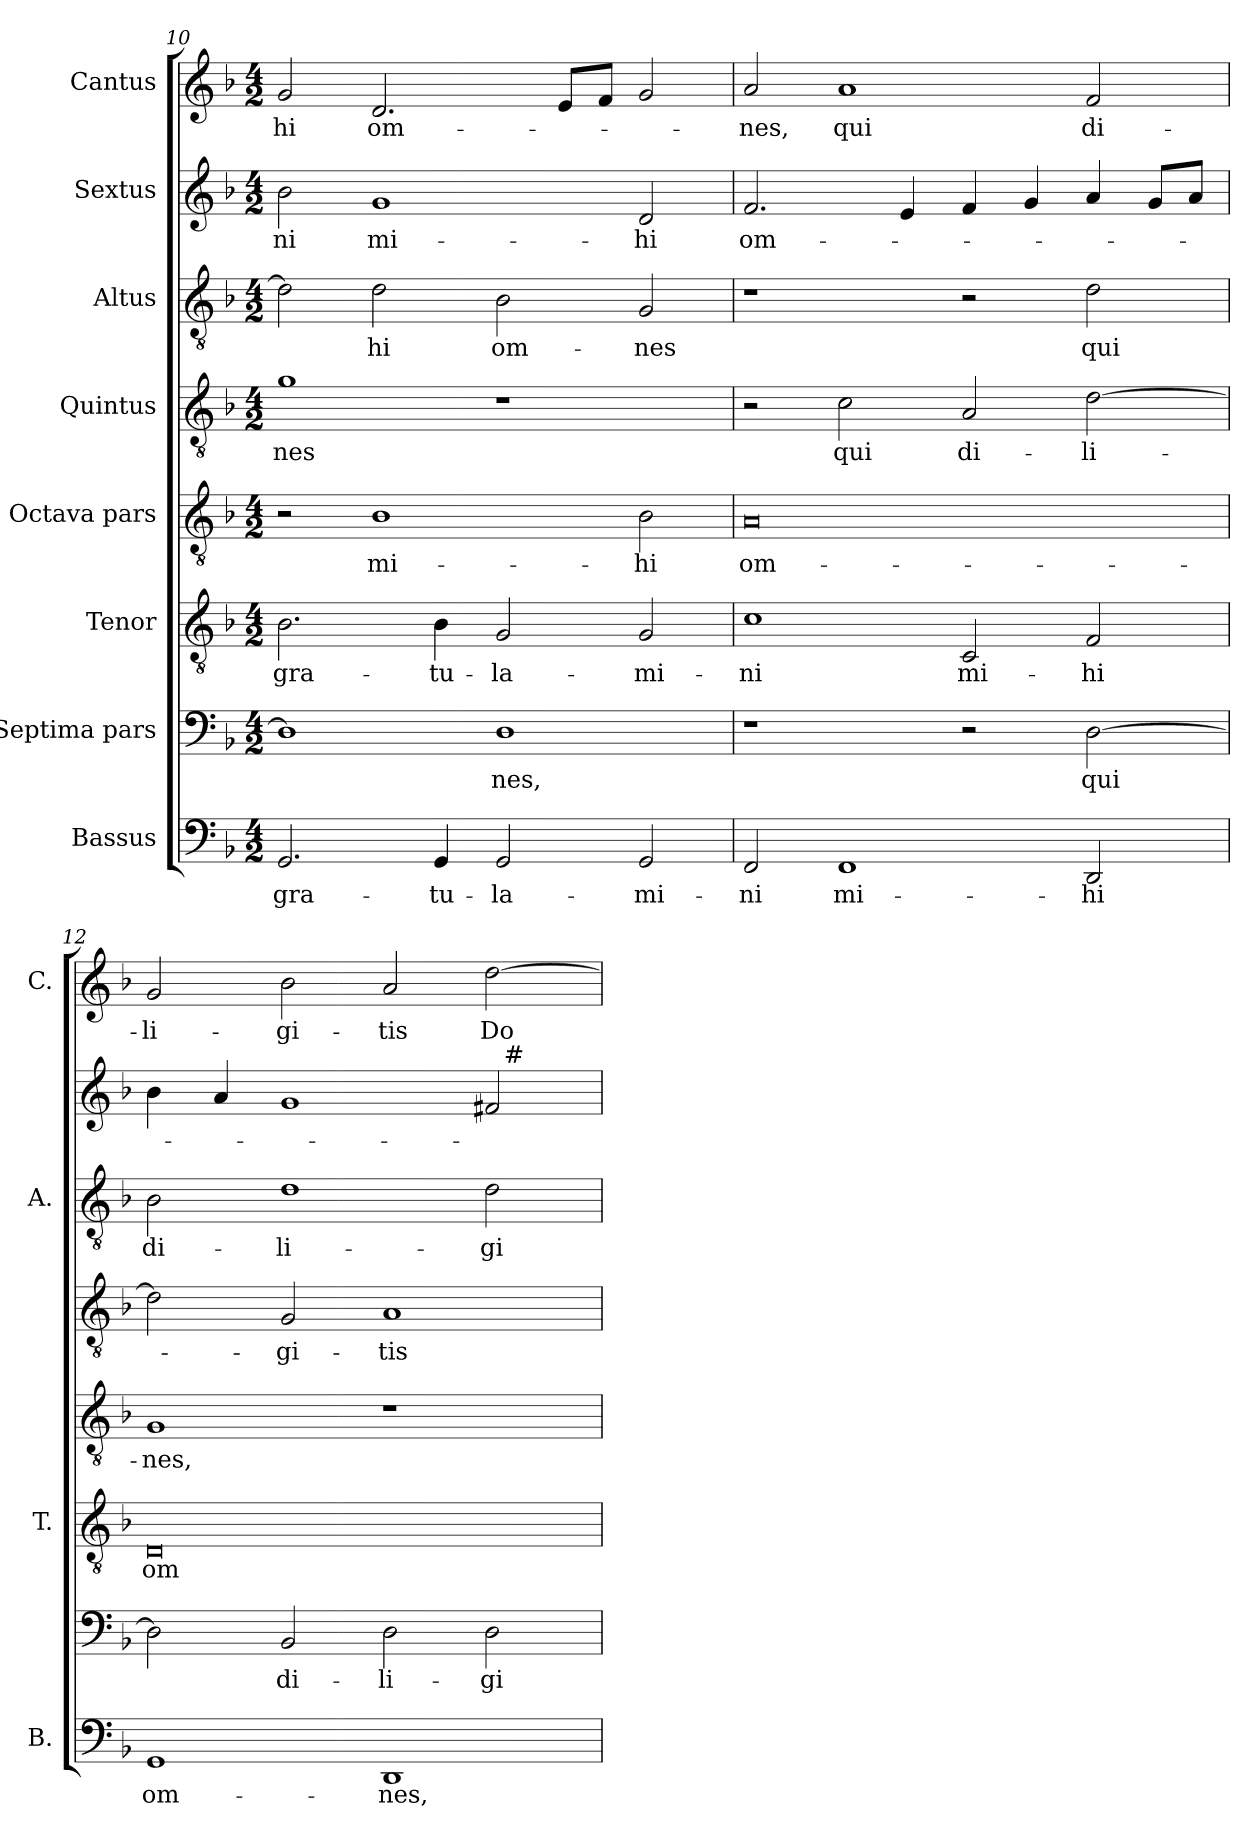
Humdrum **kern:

**kern	**text	**kern	**text	**kern	**text	**kern	**text	**kern	**text	**kern	**text	**kern	**text	**kern	**text
*part8	*part8	*part7	*part7	*part6	*part6	*part5	*part5	*part4	*part4	*part3	*part3	*part2	*part2	*part1	*part1
*staff8	*staff8	*staff7	*staff7	*staff6	*staff6	*staff5	*staff5	*staff4	*staff4	*staff3	*staff3	*staff2	*staff2	*staff1	*staff1
*I"Bassus	*	*I"Septima pars	*	*I"Tenor	*	*I"Octava pars	*	*I"Quintus	*	*I"Altus	*	*I"Sextus	*	*I"Cantus	*
*I'B.	*	*	*	*I'T.	*	*	*	*	*	*I'A.	*	*	*	*I'C.	*
*clefF4	*	*clefF4	*	*clefGv2	*	*clefGv2	*	*clefGv2	*	*clefGv2	*	*clefG2	*	*clefG2	*
*	*	*	*	*ITrd7c12	*	*ITrd7c12	*	*ITrd7c12	*	*ITrd7c12	*	*	*	*	*
*k[b-]	*	*k[b-]	*	*k[b-]	*	*k[b-]	*	*k[b-]	*	*k[b-]	*	*k[b-]	*	*k[b-]	*
*F:	*	*F:	*	*F:	*	*F:	*	*F:	*	*F:	*	*F:	*	*F:	*
*M4/2	*	*M4/2	*	*M4/2	*	*M4/2	*	*M4/2	*	*M4/2	*	*M4/2	*	*M4/2	*
=10	=10	=10	=10	=10	=10	=10	=10	=10	=10	=10	=10	=10	=10	=10	=10
!	!LO:LY:b	!	!	!	!LO:LY:b	!	!	!	!LO:LY:b	!	!	!	!LO:LY:b	!	!LO:LY:b
2.GG/	-gra-	1D]	.	2.BB-\	-gra-	2r	.	1G	-nes	2D\]	.	2b-\	-ni	2g/	-hi
!	!	!	!	!	!	!	!LO:LY:b	!	!	!	!LO:LY:b	!	!LO:LY:b	!	!LO:LY:b
.	.	.	.	.	.	1BB-	mi-	.	.	2D\	-hi	1g	mi-	2.d/	om-
!	!LO:LY:b	!	!	!	!LO:LY:b	!	!	!	!	!	!	!	!	!	!
4GG/	-tu-	.	.	4BB-\	-tu-	.	.	.	.	.	.	.	.	.	.
!	!LO:LY:b	!	!LO:LY:b	!	!LO:LY:b	!	!	!	!	!	!LO:LY:b	!	!	!	!
2GG/	-la-	1D	-nes,	2GG/	-la-	.	.	1r	.	2BB-\	om-	.	.	.	.
.	.	.	.	.	.	.	.	.	.	.	.	.	.	8e/L	.
.	.	.	.	.	.	.	.	.	.	.	.	.	.	8f/J	.
!	!LO:LY:b	!	!	!	!LO:LY:b	!	!LO:LY:b	!	!	!	!LO:LY:b	!	!LO:LY:b	!	!
2GG/	-mi-	.	.	2GG/	-mi-	2BB-\	-hi	.	.	2GG/	-nes	2d/	-hi	2g/	.
=11	=11	=11	=11	=11	=11	=11	=11	=11	=11	=11	=11	=11	=11	=11	=11
!	!LO:LY:b	!	!	!	!LO:LY:b	!	!LO:LY:b	!	!	!	!	!	!LO:LY:b	!	!LO:LY:b
2FF/	-ni	1r	.	1C	-ni	0AA	om-	2r	.	1r	.	2.f/	om-	2a/	-nes,
!	!LO:LY:b	!	!	!	!	!	!	!	!LO:LY:b	!	!	!	!	!	!LO:LY:b
1FF	mi-	.	.	.	.	.	.	2C\	qui	.	.	.	.	1a	qui
.	.	.	.	.	.	.	.	.	.	.	.	4e/	.	.	.
!	!	!	!	!	!LO:LY:b	!	!	!	!LO:LY:b	!	!	!	!	!	!
.	.	2r	.	2CC/	mi-	.	.	2AA/	di-	2r	.	4f/	.	.	.
.	.	.	.	.	.	.	.	.	.	.	.	4g/	.	.	.
!	!LO:LY:b	!	!LO:LY:b	!	!LO:LY:b	!	!	!	!LO:LY:b	!	!LO:LY:b	!	!	!	!LO:LY:b
2DD/	-hi	[>2D\	qui	2FF/	-hi	.	.	[>2D\	-li-	2D\	qui	4a/	.	2f/	di-
.	.	.	.	.	.	.	.	.	.	.	.	8g/L	.	.	.
.	.	.	.	.	.	.	.	.	.	.	.	8a/J	.	.	.
!!LO:LB:g=z
=12	=12	=12	=12	=12	=12	=12	=12	=12	=12	=12	=12	=12	=12	=12	=12
!	!LO:LY:b	!	!	!	!LO:LY:b	!	!LO:LY:b	!	!	!	!LO:LY:b	!	!	!	!LO:LY:b
*	*	*	*	*	*	*	*	*	*	*	*	*^	*	*	*
1GG	om-	2D\]	.	0DD	om-	1GG	-nes,	2D\]	.	2BB-\	di-	4b-\	1ryy	.	2g/	-li-
.	.	.	.	.	.	.	.	.	.	.	.	4a/	.	.	.	.
!	!	!	!LO:LY:b	!	!	!	!	!	!LO:LY:b	!	!LO:LY:b	!	!	!	!	!LO:LY:b
.	.	2BB-/	di-	.	.	.	.	2GG/	-gi-	1D	-li-	1g	.	.	2b-\	-gi-
!	!LO:LY:b	!	!LO:LY:b	!	!	!	!	!	!LO:LY:b	!	!	!	!	!	!	!LO:LY:b
1DD	-nes,	2D\	-li-	.	.	1r	.	1AA	-tis	.	.	.	2ryy	.	2a/	-tis
!	!	!	!LO:LY:b	!	!	!	!	!	!	!	!LO:LY:b	!	!	!	!	!LO:LY:b
.	.	2D\	-gi-	.	.	.	.	.	.	2D\	-gi-	2f#/	32ryy	.	[>2dd\	Do-
!	!	!	!	!	!	!	!	!	!	!	!	!	!LO:TX:a:t=#	!	!	!
.	.	.	.	.	.	.	.	.	.	.	.	.	4...ryy	.	.	.
*	*	*	*	*	*	*	*	*	*	*	*	*v	*v	*	*	*
=	=	=	=	=	=	=	=	=	=	=	=	=	=	=	=
*-	*-	*-	*-	*-	*-	*-	*-	*-	*-	*-	*-	*-	*-	*-	*-
